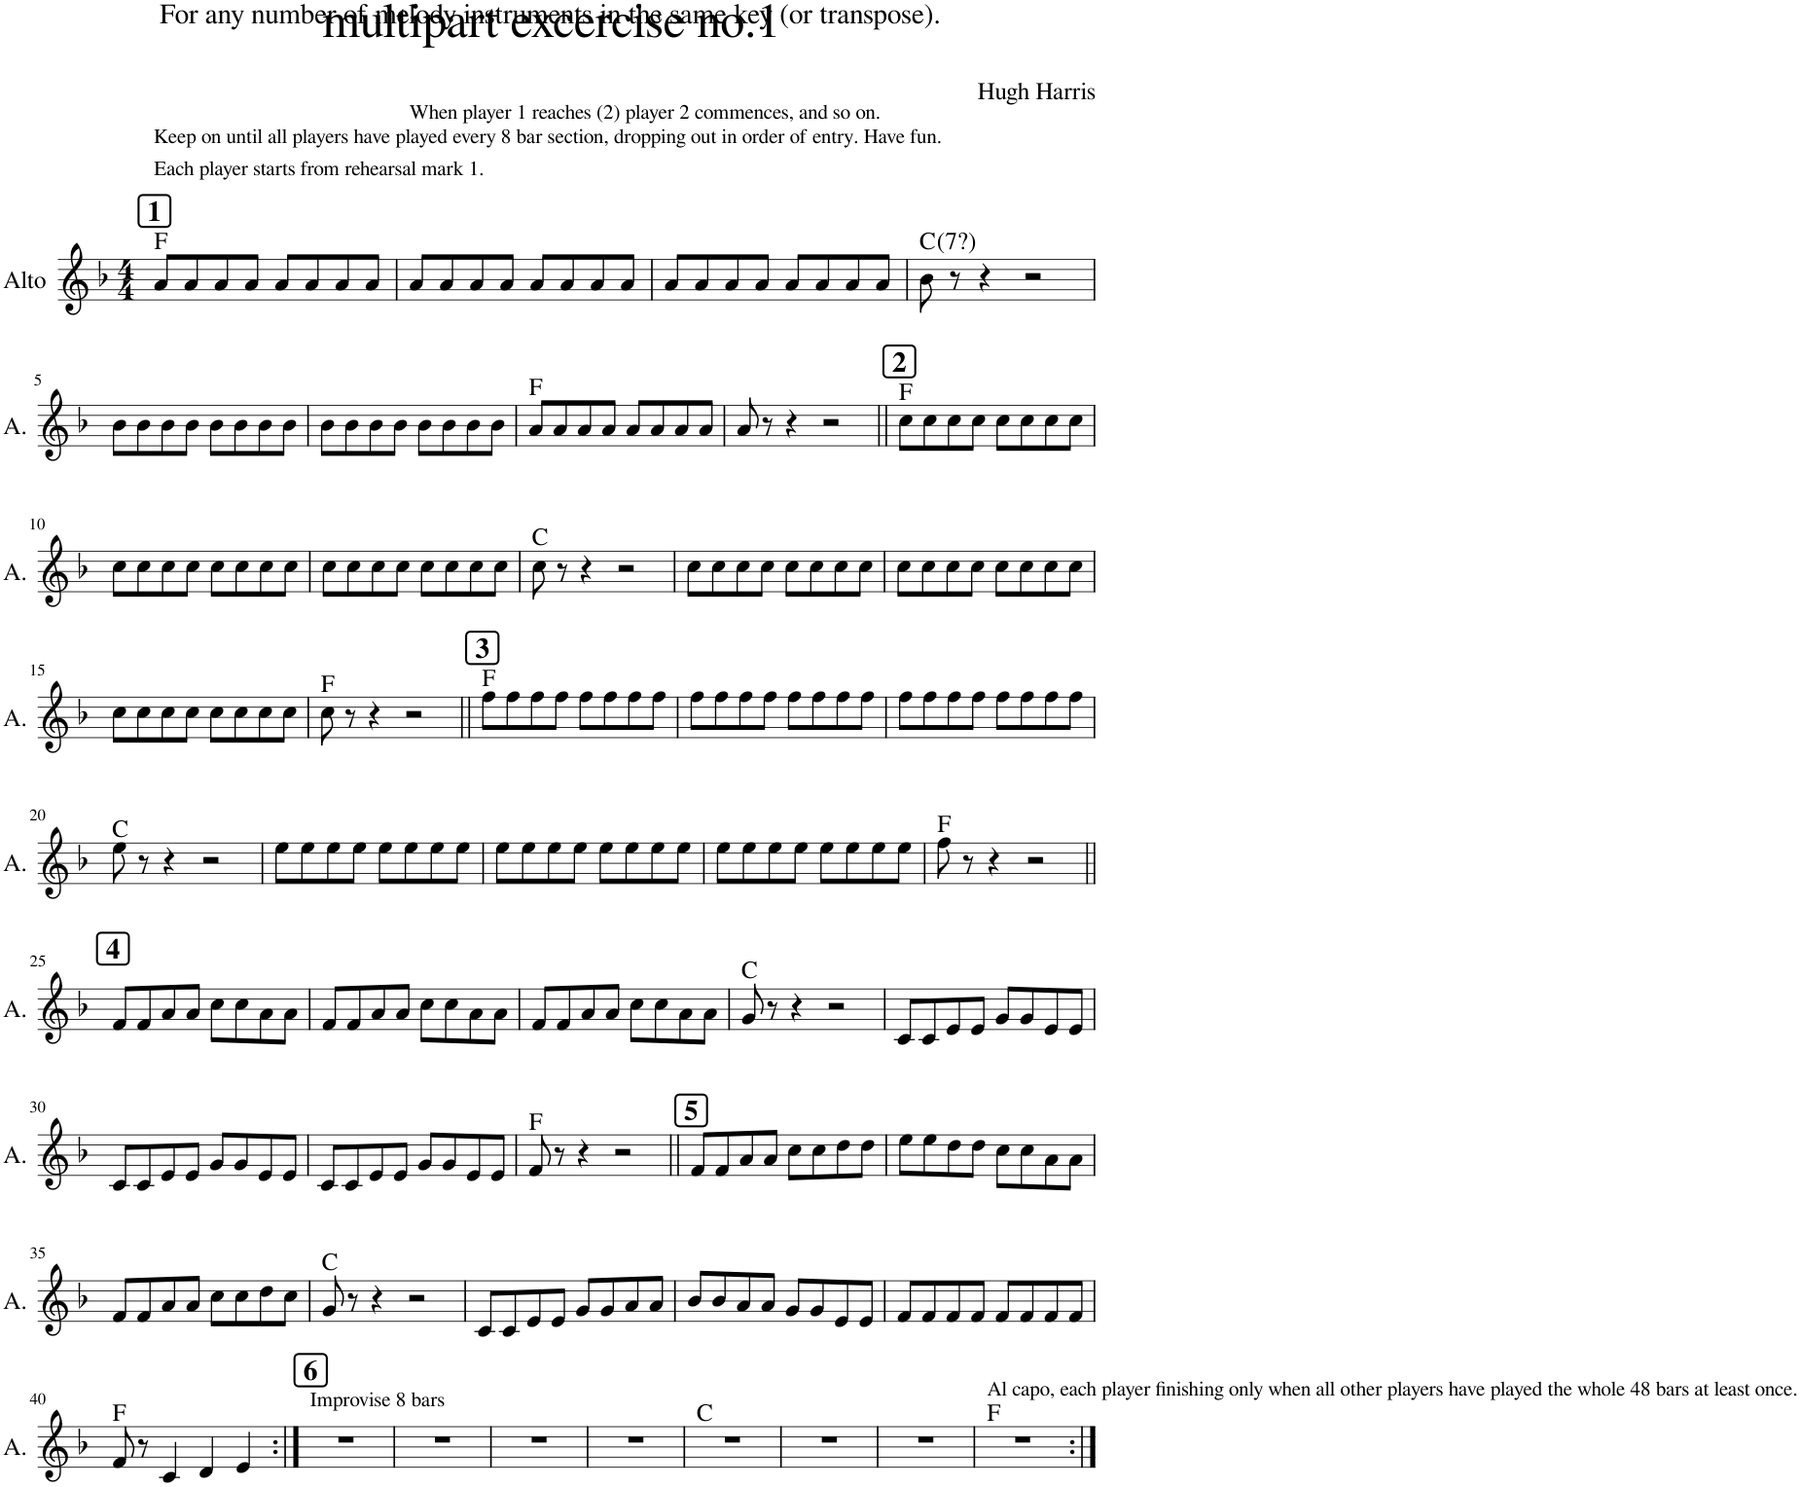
**kern	**harte
*part1	*part1
*staff1	*
*I"Alto	*
*I'A.	*
*clefG2	*
*k[b-]	*
*M4/4	*
=1	=1
!LO:TX:a:B:t=1	!
!LO:TX:a:t=Each player starts from rehearsal mark 1.	!
!LO:TX:a:t=Keep on until all players have played every 8 bar section, dropping out in order of entry. Have fun.	!
8a/L	F:maj
8a/	.
8a/	.
8a/J	.
8a/L	.
8a/	.
8a/	.
8a/J	.
=2	=2
!LO:TX:a:t=When player 1 reaches (2) player 2 commences, and so on.	!
8a/L	.
8a/	.
8a/	.
8a/J	.
8a/L	.
8a/	.
8a/	.
8a/J	.
=3	=3
8a/L	.
8a/	.
8a/	.
8a/J	.
8a/L	.
8a/	.
8a/	.
8a/J	.
=4	=4
8b-\	C:maj7
8r	.
4r	.
2r	.
!!LO:LB:g=z
=5	=5
8b-\L	.
8b-\	.
8b-\	.
8b-\J	.
8b-\L	.
8b-\	.
8b-\	.
8b-\J	.
=6	=6
8b-\L	.
8b-\	.
8b-\	.
8b-\J	.
8b-\L	.
8b-\	.
8b-\	.
8b-\J	.
=7	=7
8a/L	F:maj
8a/	.
8a/	.
8a/J	.
8a/L	.
8a/	.
8a/	.
8a/J	.
=8	=8
8a/	.
8r	.
4r	.
2r	.
=9||	=9||
!LO:TX:a:B:t=2	!
8cc\L	F:maj
8cc\	.
8cc\	.
8cc\J	.
8cc\L	.
8cc\	.
8cc\	.
8cc\J	.
!!LO:LB:g=z
=10	=10
8cc\L	.
8cc\	.
8cc\	.
8cc\J	.
8cc\L	.
8cc\	.
8cc\	.
8cc\J	.
=11	=11
8cc\L	.
8cc\	.
8cc\	.
8cc\J	.
8cc\L	.
8cc\	.
8cc\	.
8cc\J	.
=12	=12
8cc\	C:maj
8r	.
4r	.
2r	.
=13	=13
8cc\L	.
8cc\	.
8cc\	.
8cc\J	.
8cc\L	.
8cc\	.
8cc\	.
8cc\J	.
=14	=14
8cc\L	.
8cc\	.
8cc\	.
8cc\J	.
8cc\L	.
8cc\	.
8cc\	.
8cc\J	.
!!LO:LB:g=z
=15	=15
8cc\L	.
8cc\	.
8cc\	.
8cc\J	.
8cc\L	.
8cc\	.
8cc\	.
8cc\J	.
=16	=16
8cc\	F:maj
8r	.
4r	.
2r	.
=17||	=17||
!LO:TX:a:B:t=3	!
8ff\L	F:maj
8ff\	.
8ff\	.
8ff\J	.
8ff\L	.
8ff\	.
8ff\	.
8ff\J	.
=18	=18
8ff\L	.
8ff\	.
8ff\	.
8ff\J	.
8ff\L	.
8ff\	.
8ff\	.
8ff\J	.
=19	=19
8ff\L	.
8ff\	.
8ff\	.
8ff\J	.
8ff\L	.
8ff\	.
8ff\	.
8ff\J	.
!!LO:LB:g=z
=20	=20
8ee\	C:maj
8r	.
4r	.
2r	.
=21	=21
8ee\L	.
8ee\	.
8ee\	.
8ee\J	.
8ee\L	.
8ee\	.
8ee\	.
8ee\J	.
=22	=22
8ee\L	.
8ee\	.
8ee\	.
8ee\J	.
8ee\L	.
8ee\	.
8ee\	.
8ee\J	.
=23	=23
8ee\L	.
8ee\	.
8ee\	.
8ee\J	.
8ee\L	.
8ee\	.
8ee\	.
8ee\J	.
=24	=24
8ff\	F:maj
8r	.
4r	.
2r	.
!!LO:LB:g=z
=25||	=25||
!LO:TX:a:B:t=4	!
8f/L	.
8f/	.
8a/	.
8a/J	.
8cc\L	.
8cc\	.
8a\	.
8a\J	.
=26	=26
8f/L	.
8f/	.
8a/	.
8a/J	.
8cc\L	.
8cc\	.
8a\	.
8a\J	.
=27	=27
8f/L	.
8f/	.
8a/	.
8a/J	.
8cc\L	.
8cc\	.
8a\	.
8a\J	.
=28	=28
8g/	C:maj
8r	.
4r	.
2r	.
=29	=29
8c/L	.
8c/	.
8e/	.
8e/J	.
8g/L	.
8g/	.
8e/	.
8e/J	.
!!LO:LB:g=z
=30	=30
8c/L	.
8c/	.
8e/	.
8e/J	.
8g/L	.
8g/	.
8e/	.
8e/J	.
=31	=31
8c/L	.
8c/	.
8e/	.
8e/J	.
8g/L	.
8g/	.
8e/	.
8e/J	.
=32	=32
8f/	F:maj
8r	.
4r	.
2r	.
=33||	=33||
!LO:TX:a:B:t=5	!
8f/L	.
8f/	.
8a/	.
8a/J	.
8cc\L	.
8cc\	.
8dd\	.
8dd\J	.
=34	=34
8ee\L	.
8ee\	.
8dd\	.
8dd\J	.
8cc\L	.
8cc\	.
8a\	.
8a\J	.
!!LO:LB:g=z
=35	=35
8f/L	.
8f/	.
8a/	.
8a/J	.
8cc\L	.
8cc\	.
8dd\	.
8cc\J	.
=36	=36
8g/	C:maj
8r	.
4r	.
2r	.
=37	=37
8c/L	.
8c/	.
8e/	.
8e/J	.
8g/L	.
8g/	.
8a/	.
8a/J	.
=38	=38
8b-/L	.
8b-/	.
8a/	.
8a/J	.
8g/L	.
8g/	.
8e/	.
8e/J	.
=39	=39
8f/L	.
8f/	.
8f/	.
8f/J	.
8f/L	.
8f/	.
8f/	.
8f/J	.
!!LO:LB:g=z
=40	=40
8f/	F:maj
8r	.
4c/	.
4d/	.
4e/	.
=41:|!	=41:|!
!LO:TX:a:t=Improvise 8 bars	!
!LO:TX:a:B:t=6	!
1r	.
=42	=42
1r	.
=43	=43
1r	.
=44	=44
1r	.
=45	=45
1r	C:maj
=46	=46
1r	.
=47	=47
1r	.
=48	=48
!LO:TX:a:t=Al capo, each player finishing only when all other players have played the whole 48 bars at least once.	!
1r	F:maj
=:|!	=:|!
*-	*-
